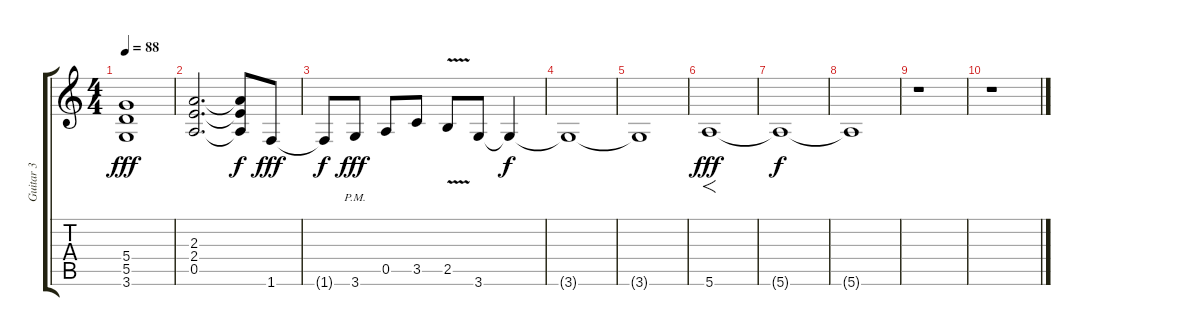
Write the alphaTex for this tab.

\track ("Guitar 3" "Guitar 3") {instrument distortionguitar}
\staff {score tabs}
\tuning (E4 B3 G3 D3 A2 E2) {hide}
\ts (4 4)
\tempo 88
\clef g2
\ks c
(5.4 5.5 3.6).1{dy fff} |
(2.3 2.4 0.5).2{d} (2.3{t} 2.4{t} 0.5{t}).8{dy f} 1.6.8{dy fff} |
1.6{t}.8{dy f} 3.6{pm}.8{dy fff} 0.5.8 3.5.8 2.5{v}.8 3.6.8 3.6{t}.4{dy f} |
3.6{t}.1 |
3.6{t}.1 |
5.6.1{f dy fff} |
5.6{t}.1{dy f} |
5.6{t}.1 |
r.1 |
r.1
